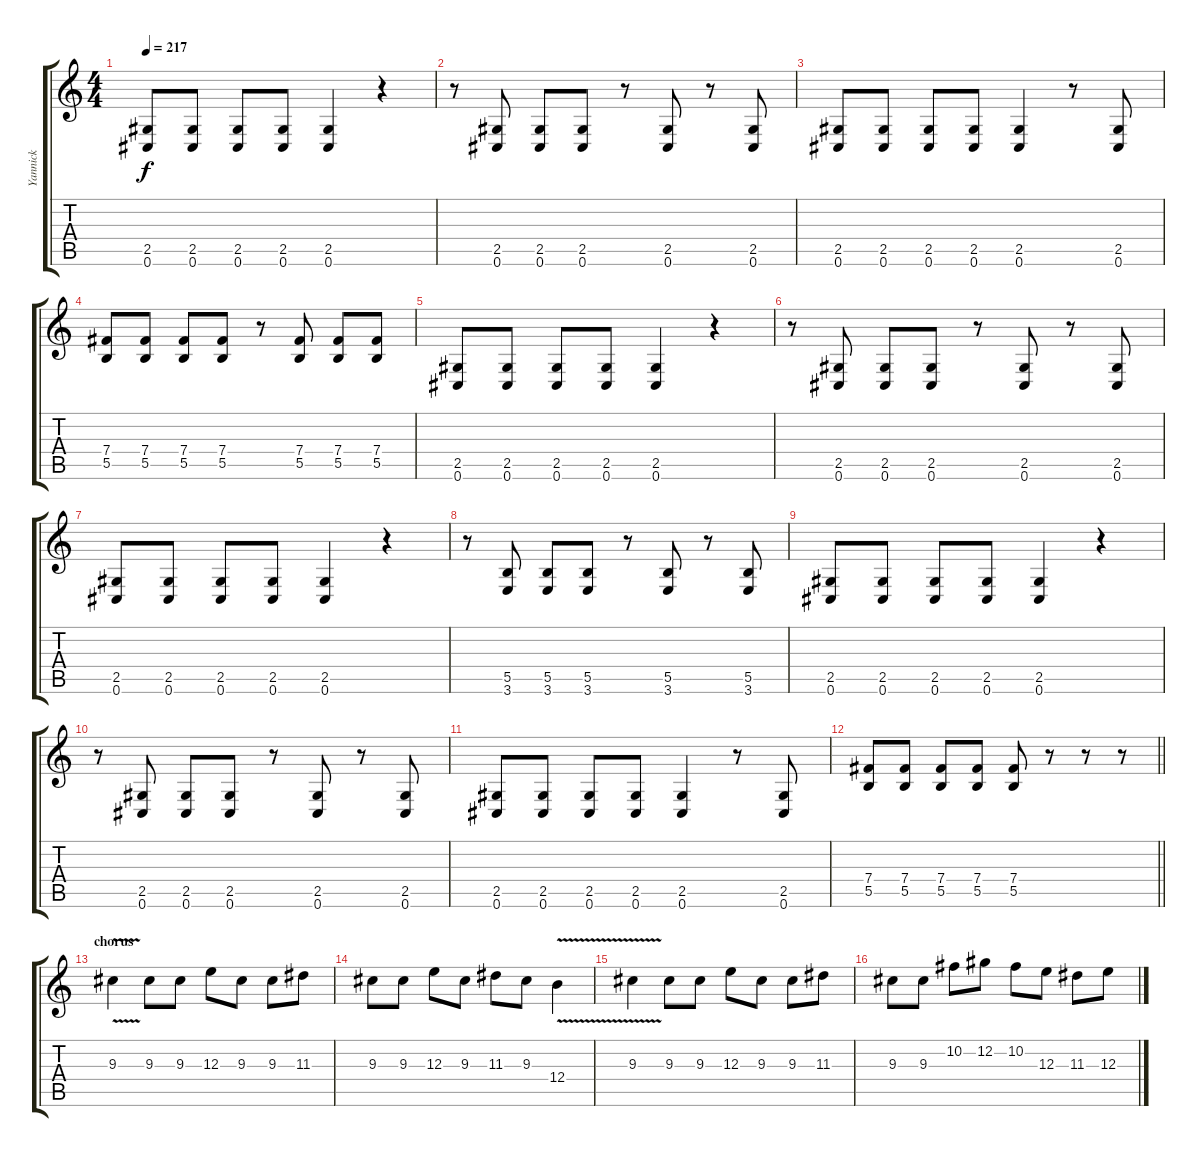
\track ("Yannick" "Yannick") {instrument distortionguitar}
\staff {score tabs}
\tuning (Db4 Ab3 E3 B2 Gb2 Db2) {hide}
\ts (4 4)
\tempo 217
\clef g2
\ks c
(2.5 0.6).8{dy f} (2.5 0.6).8 (2.5 0.6).8 (2.5 0.6).8 (2.5 0.6).4 r.4 |
r.8 (2.5 0.6).8 (2.5 0.6).8 (2.5 0.6).8 r.8 (2.5 0.6).8 r.8 (2.5 0.6).8 |
(2.5 0.6).8 (2.5 0.6).8 (2.5 0.6).8 (2.5 0.6).8 (2.5 0.6).4 r.8 (2.5 0.6).8 |
(7.4 5.5).8 (7.4 5.5).8 (7.4 5.5).8 (7.4 5.5).8 r.8 (7.4 5.5).8 (7.4 5.5).8 (7.4 5.5).8 |
(2.5 0.6).8 (2.5 0.6).8 (2.5 0.6).8 (2.5 0.6).8 (2.5 0.6).4 r.4 |
r.8 (2.5 0.6).8 (2.5 0.6).8 (2.5 0.6).8 r.8 (2.5 0.6).8 r.8 (2.5 0.6).8 |
(2.5 0.6).8 (2.5 0.6).8 (2.5 0.6).8 (2.5 0.6).8 (2.5 0.6).4 r.4 |
r.8 (5.5 3.6).8 (5.5 3.6).8 (5.5 3.6).8 r.8 (5.5 3.6).8 r.8 (5.5 3.6).8 |
(2.5 0.6).8 (2.5 0.6).8 (2.5 0.6).8 (2.5 0.6).8 (2.5 0.6).4 r.4 |
r.8 (2.5 0.6).8 (2.5 0.6).8 (2.5 0.6).8 r.8 (2.5 0.6).8 r.8 (2.5 0.6).8 |
(2.5 0.6).8 (2.5 0.6).8 (2.5 0.6).8 (2.5 0.6).8 (2.5 0.6).4 r.8 (2.5 0.6).8 |
\barLineRight lightlight
(7.4 5.5).8 (7.4 5.5).8 (7.4 5.5).8 (7.4 5.5).8 (7.4 5.5).8 r.8 r.8 r.8 |
\section ("" "chorus")
9.3{v}.4{balance 8} 9.3.8 9.3.8 12.3.8 9.3.8 9.3.8 11.3.8 |
9.3.8 9.3.8 12.3.8 9.3.8 11.3.8 9.3.8 12.4{v}.4 |
9.3{v}.4 9.3.8 9.3.8 12.3.8 9.3.8 9.3.8 11.3.8 |
9.3.8 9.3.8 10.2.8 12.2.8 10.2.8 12.3.8 11.3.8 12.3.8
